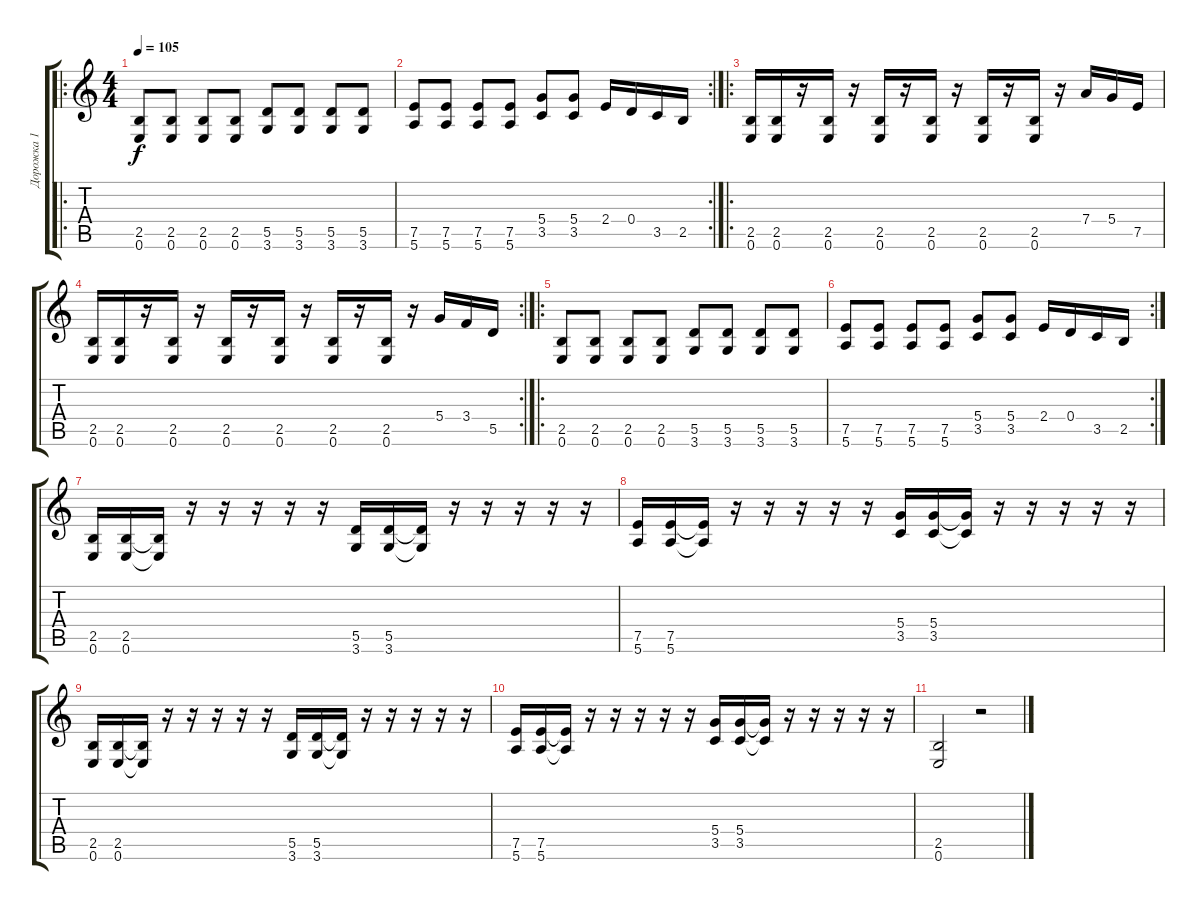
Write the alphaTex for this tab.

\track ("Дорожка 1" "Дорожка 1") {instrument overdrivenguitar}
\staff {score tabs}
\tuning (E4 B3 G3 D3 A2 E2) {hide}
\ro
\ts (4 4)
\tempo 105
\clef g2
\ks c
(2.5 0.6).8{dy f} (2.5 0.6).8 (2.5 0.6).8 (2.5 0.6).8 (5.5 3.6).8 (5.5 3.6).8 (5.5 3.6).8 (5.5 3.6).8 |
\rc 2
(7.5 5.6).8 (7.5 5.6).8 (7.5 5.6).8 (7.5 5.6).8 (5.4 3.5).8 (5.4 3.5).8 2.4.16 0.4.16 3.5.16 2.5.16 |
\ro
(2.5 0.6).16 (2.5 0.6).16 r.16 (2.5 0.6).16 r.16 (2.5 0.6).16 r.16 (2.5 0.6).16 r.16 (2.5 0.6).16 r.16 (2.5 0.6).16 r.16 7.4.16 5.4.16 7.5.16 |
\rc 2
(2.5 0.6).16 (2.5 0.6).16 r.16 (2.5 0.6).16 r.16 (2.5 0.6).16 r.16 (2.5 0.6).16 r.16 (2.5 0.6).16 r.16 (2.5 0.6).16 r.16 5.4.16 3.4.16 5.5.16 |
\ro
(2.5 0.6).8 (2.5 0.6).8 (2.5 0.6).8 (2.5 0.6).8 (5.5 3.6).8 (5.5 3.6).8 (5.5 3.6).8 (5.5 3.6).8 |
\rc 2
(7.5 5.6).8 (7.5 5.6).8 (7.5 5.6).8 (7.5 5.6).8 (5.4 3.5).8 (5.4 3.5).8 2.4.16 0.4.16 3.5.16 2.5.16 |
(2.5 0.6).16 (2.5 0.6).16 (2.5{t} 0.6{t}).16 r.16 r.16 r.16 r.16 r.16 (5.5 3.6).16 (5.5 3.6).16 (5.5{t} 3.6{t}).16 r.16 r.16 r.16 r.16 r.16 |
(7.5 5.6).16 (7.5 5.6).16 (7.5{t} 5.6{t}).16 r.16 r.16 r.16 r.16 r.16 (5.4 3.5).16 (5.4 3.5).16 (5.4{t} 3.5{t}).16 r.16 r.16 r.16 r.16 r.16 |
(2.5 0.6).16 (2.5 0.6).16 (2.5{t} 0.6{t}).16 r.16 r.16 r.16 r.16 r.16 (5.5 3.6).16 (5.5 3.6).16 (5.5{t} 3.6{t}).16 r.16 r.16 r.16 r.16 r.16 |
(7.5 5.6).16 (7.5 5.6).16 (7.5{t} 5.6{t}).16 r.16 r.16 r.16 r.16 r.16 (5.4 3.5).16 (5.4 3.5).16 (5.4{t} 3.5{t}).16 r.16 r.16 r.16 r.16 r.16 |
(2.5 0.6).2 r.2
